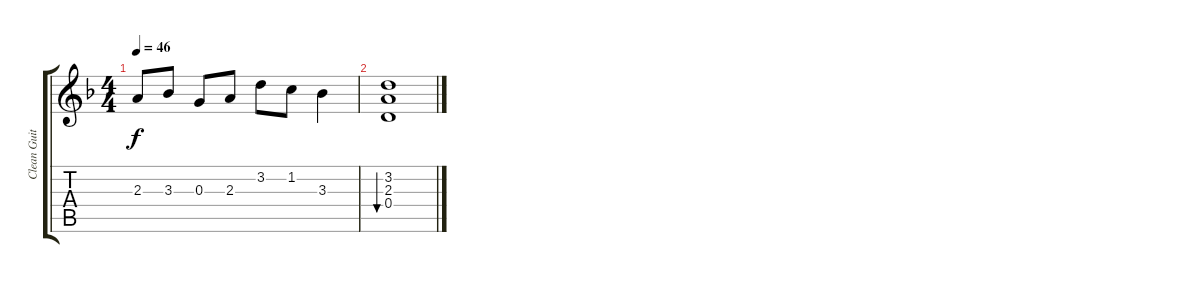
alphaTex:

\track ("Clean Guitar (Glenn Tipton)" "Clean Guit") {instrument electricguitarjazz}
\staff {score tabs}
\tuning (E4 B3 G3 D3 A2 D2) {hide}
\ts (4 4)
\tempo 46
\clef g2
\ks dminor
2.3.8{dy f} 3.3.8 0.3.8 2.3.8 3.2.8 1.2.8 3.3.4 |
(3.2 2.3 0.4).1{bu 240}
